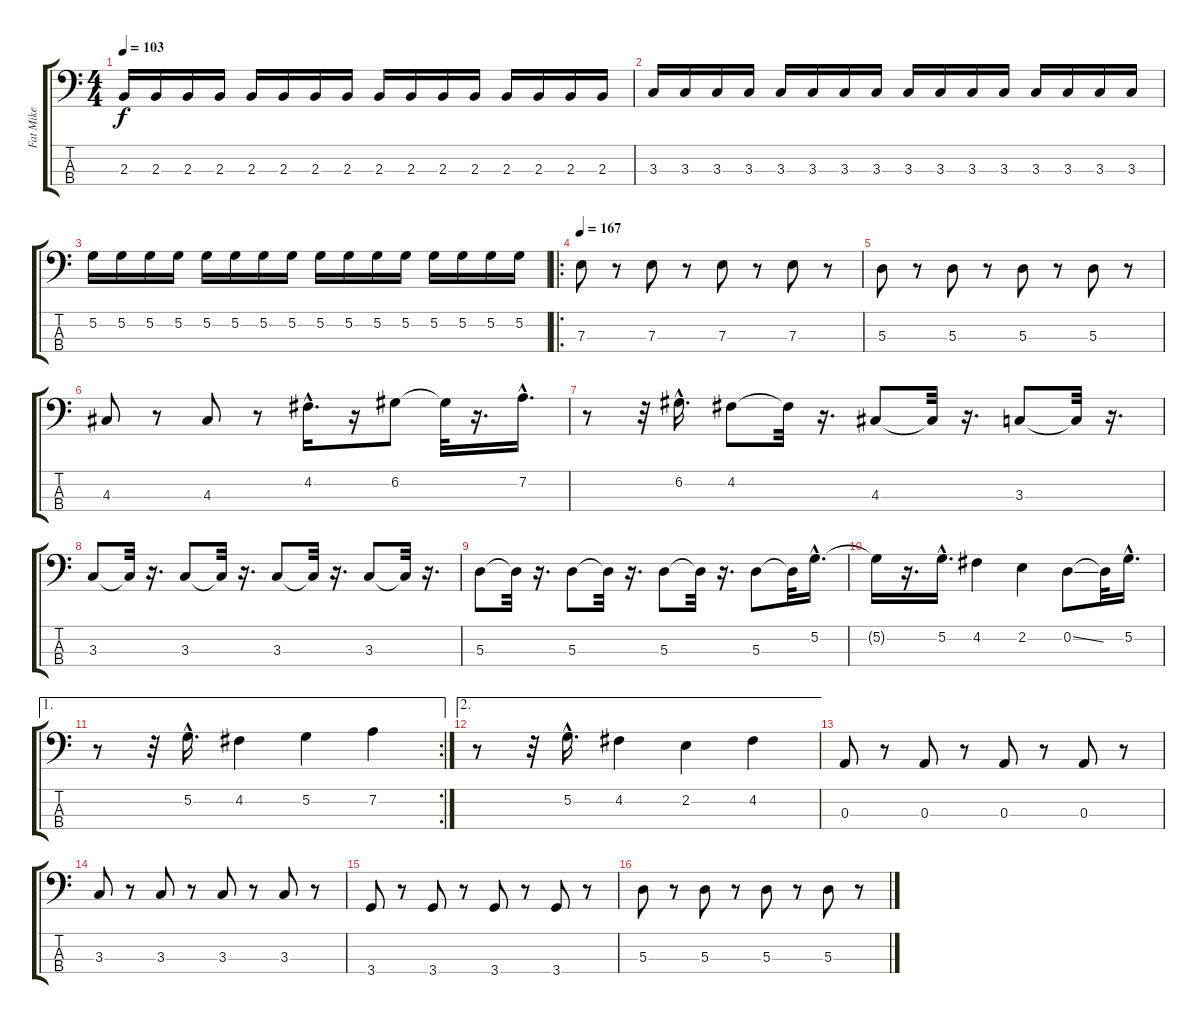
\track ("Fat Mike" "Fat Mike") {instrument electricbasspick}
\staff {score tabs}
\tuning (G2 D2 A1 E1) {hide}
\ts (4 4)
\tempo 103
\clef f4
\ks c
2.3.16{dy f} 2.3.16 2.3.16 2.3.16 2.3.16 2.3.16 2.3.16 2.3.16 2.3.16 2.3.16 2.3.16 2.3.16 2.3.16 2.3.16 2.3.16 2.3.16 |
3.3.16 3.3.16 3.3.16 3.3.16 3.3.16 3.3.16 3.3.16 3.3.16 3.3.16 3.3.16 3.3.16 3.3.16 3.3.16 3.3.16 3.3.16 3.3.16 |
5.2.16 5.2.16 5.2.16 5.2.16 5.2.16 5.2.16 5.2.16 5.2.16 5.2.16 5.2.16 5.2.16 5.2.16 5.2.16 5.2.16 5.2.16 5.2.16 |
\ro
\tempo 167
7.3.8 r.8 7.3.8 r.8 7.3.8 r.8 7.3.8 r.8 |
5.3.8 r.8 5.3.8 r.8 5.3.8 r.8 5.3.8 r.8 |
4.3.8 r.8 4.3.8 r.8 4.2{hac}.16{d} r.16 6.2.8 6.2{t}.32 r.16{d} 7.2{hac}.16{d} |
r.8 r.32 6.2{hac}.16{d} 4.2.8 4.2{t}.32 r.16{d} 4.3.8 4.3{t}.32 r.16{d} 3.3.8 3.3{t}.32 r.16{d} |
3.3.8 3.3{t}.32 r.16{d} 3.3.8 3.3{t}.32 r.16{d} 3.3.8 3.3{t}.32 r.16{d} 3.3.8 3.3{t}.32 r.16{d} |
5.3.8 5.3{t}.32 r.16{d} 5.3.8 5.3{t}.32 r.16{d} 5.3.8 5.3{t}.32 r.16{d} 5.3.8 5.3{t}.32 5.2{hac}.16{d} |
5.2{t}.16 r.16{d} 5.2{hac}.16{d} 4.2.4 2.2.4 0.2{ss}.8 0.2{t}.32 5.2{hac}.16{d} |
\ae 1
\rc 2
r.8 r.32 5.2{hac}.16{d} 4.2.4 5.2.4 7.2.4 |
\ae 2
r.8 r.32 5.2{hac}.16{d} 4.2.4 2.2.4 4.2.4 |
0.3.8 r.8 0.3.8 r.8 0.3.8 r.8 0.3.8 r.8 |
3.3.8 r.8 3.3.8 r.8 3.3.8 r.8 3.3.8 r.8 |
3.4.8 r.8 3.4.8 r.8 3.4.8 r.8 3.4.8 r.8 |
5.3.8 r.8 5.3.8 r.8 5.3.8 r.8 5.3.8 r.8
